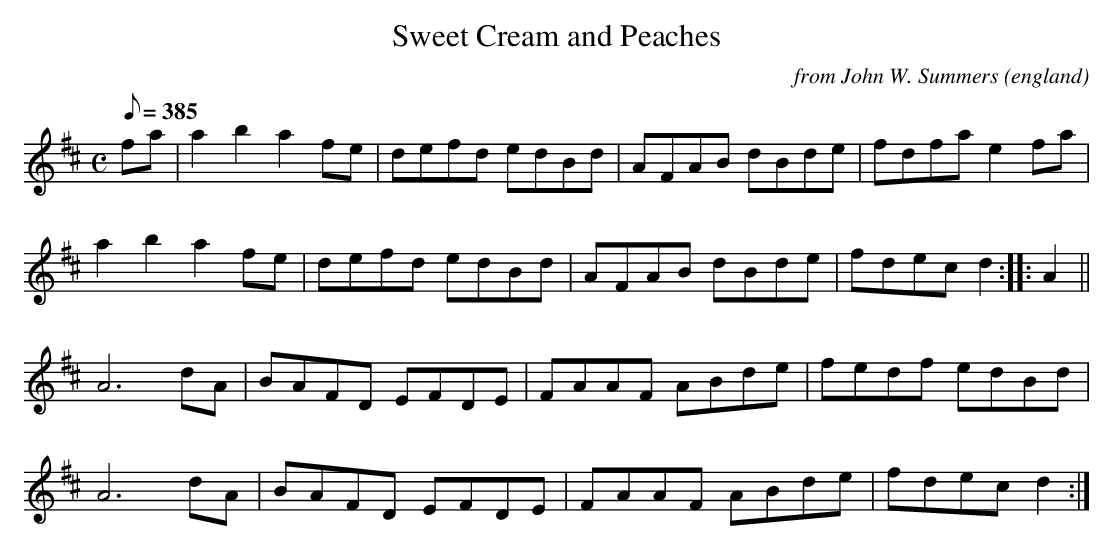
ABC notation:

X:1
T:Sweet Cream and Peaches
O:england
C:from John W. Summers
M:C
L:1/8
Q:385
K:D
fa | a2b2a2 fe | defd edBd | AFAB dBde | fdfa e2fa |
a2b2a2 fe | defd edBd | AFAB dBde | fdec d2::A2 ||
A6dA | BAFD EFDE | FAAF ABde | fedf edBd |
A6dA | BAFD EFDE | FAAF ABde | fdec d2:|
